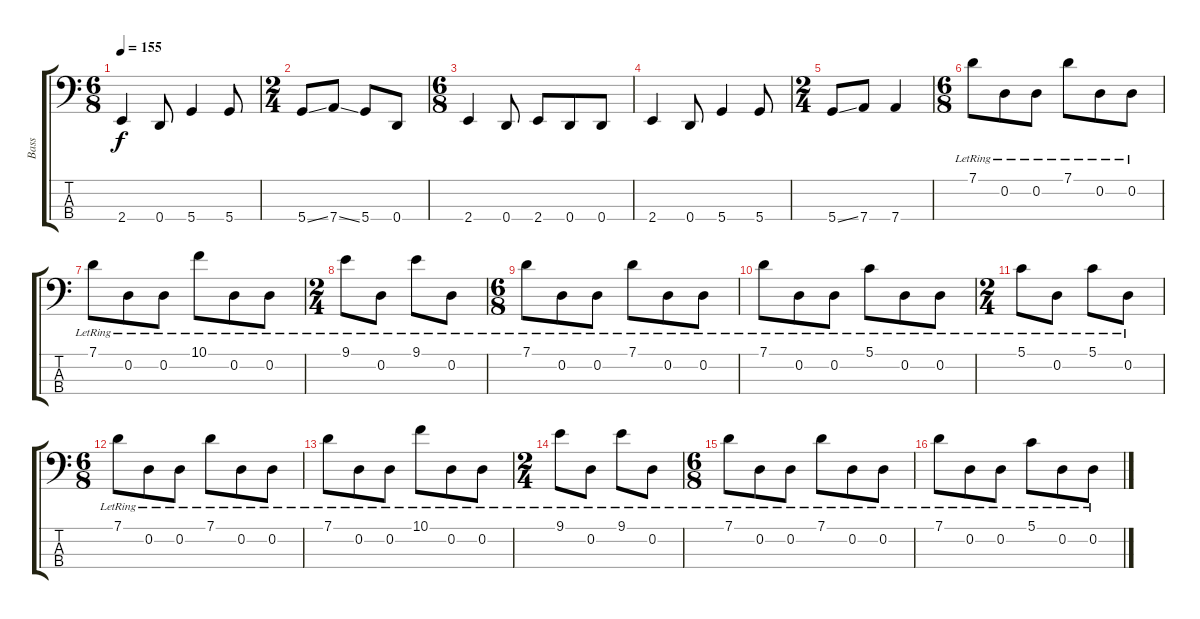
\track ("Bass" "Bass") {instrument electricbasspick}
\staff {score tabs}
\tuning (G2 D2 A1 D1) {hide}
\ts (6 8)
\tempo 155
\clef f4
\ks c
2.4.4{dy f} 0.4.8 5.4.4 5.4.8 |
\ts (2 4)
5.4{ss}.8 7.4{ss}.8 5.4.8 0.4.8 |
\ts (6 8)
2.4.4 0.4.8 2.4.8 0.4.8 0.4.8 |
2.4.4 0.4.8 5.4.4 5.4.8 |
\ts (2 4)
5.4{ss}.8 7.4.8 7.4.4 |
\ts (6 8)
7.1{lr}.8 0.2{lr}.8 0.2{lr}.8 7.1{lr}.8 0.2{lr}.8 0.2{lr}.8 |
7.1{lr}.8 0.2{lr}.8 0.2{lr}.8 10.1{lr}.8 0.2{lr}.8 0.2{lr}.8 |
\ts (2 4)
9.1{lr}.8 0.2{lr}.8 9.1{lr}.8 0.2{lr}.8 |
\ts (6 8)
7.1{lr}.8 0.2{lr}.8 0.2{lr}.8 7.1{lr}.8 0.2{lr}.8 0.2{lr}.8 |
7.1{lr}.8 0.2{lr}.8 0.2{lr}.8 5.1{lr}.8 0.2{lr}.8 0.2{lr}.8 |
\ts (2 4)
5.1{lr}.8 0.2{lr}.8 5.1{lr}.8 0.2{lr}.8 |
\ts (6 8)
7.1{lr}.8 0.2{lr}.8 0.2{lr}.8 7.1{lr}.8 0.2{lr}.8 0.2{lr}.8 |
7.1{lr}.8 0.2{lr}.8 0.2{lr}.8 10.1{lr}.8 0.2{lr}.8 0.2{lr}.8 |
\ts (2 4)
9.1{lr}.8 0.2{lr}.8 9.1{lr}.8 0.2{lr}.8 |
\ts (6 8)
7.1{lr}.8 0.2{lr}.8 0.2{lr}.8 7.1{lr}.8 0.2{lr}.8 0.2{lr}.8 |
7.1{lr}.8 0.2{lr}.8 0.2{lr}.8 5.1{lr}.8 0.2{lr}.8 0.2{lr}.8
